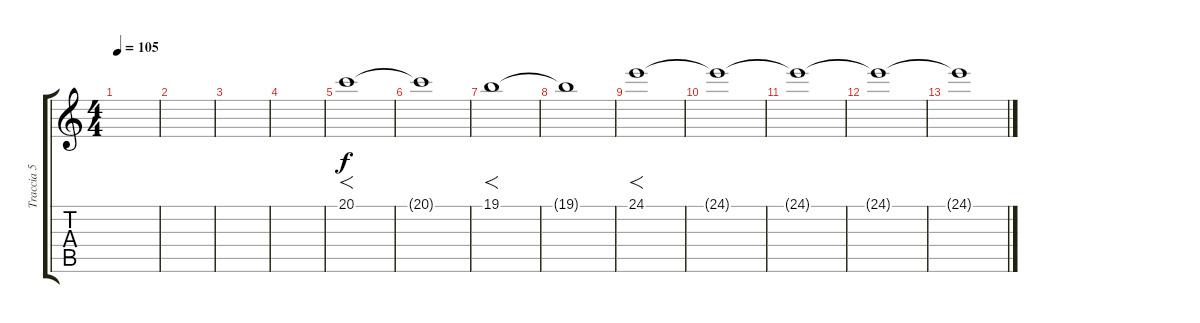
\track ("Traccia 5" "Traccia 5") {instrument synthstrings1}
\staff {score tabs}
\tuning (E4 B3 G3 D3 A2 E2) {hide}
\ts (4 4)
\tempo 105
\clef g2
\ks c
|
|
|
|
20.1.1{f} |
20.1{t}.1 |
19.1.1{f} |
19.1{t}.1 |
24.1.1{f} |
24.1{t}.1 |
24.1{t}.1 |
24.1{t}.1{volume 0} |
24.1{t}.1
